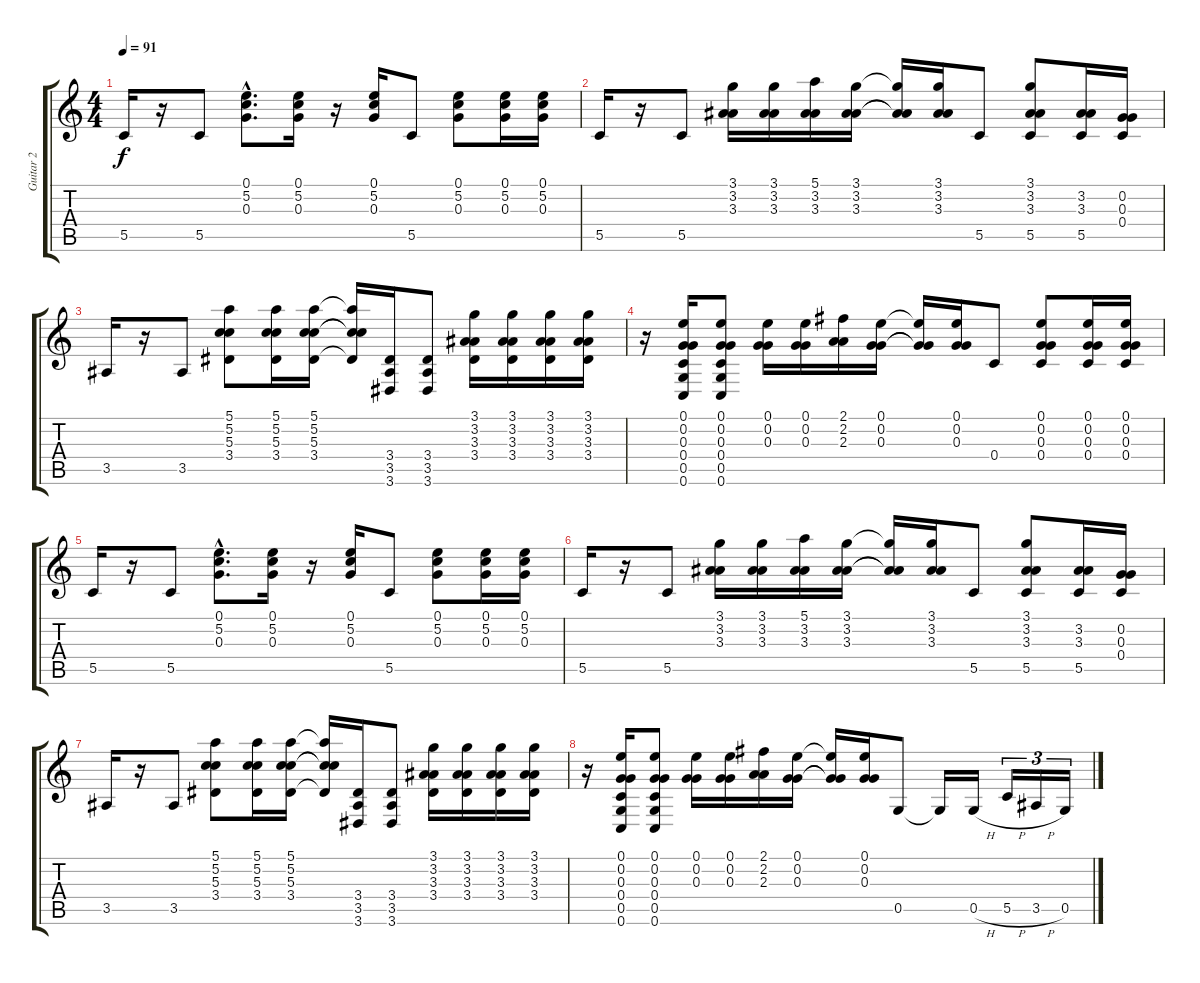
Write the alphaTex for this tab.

\track ("Guitar 2" "Guitar 2") {instrument electricguitarclean}
\staff {score tabs}
\tuning (E4 G3 G3 C3 G2 C2) {hide}
\ts (4 4)
\tempo 91
\clef g2
\ks c
5.5.16{dy f} r.16 5.5.8 (0.1{hac} 5.2{hac} 0.3{hac}).8{d} (0.1 5.2 0.3).16 r.16 (0.1 5.2 0.3).16 5.5.8 (0.1 5.2 0.3).8 (0.1 5.2 0.3).16 (0.1 5.2 0.3).16 |
5.5.16 r.16 5.5.8 (3.1 3.2 3.3).16 (3.1 3.2 3.3).16 (5.1 3.2 3.3).16 (3.1 3.2 3.3).16 (3.1{t} 3.2{t} 3.3{t}).16 (3.1 3.2 3.3).16 5.5.8 (3.1 3.2 3.3 5.5).8 (3.2 3.3 5.5).16 (0.2 0.3 0.4).16 |
3.5.16 r.16 3.5.8 (5.1 5.2 5.3 3.4).8 (5.1 5.2 5.3 3.4).16 (5.1 5.2 5.3 3.4).16 (5.1{t} 5.2{t} 5.3{t} 3.4{t}).16 (3.4 3.5 3.6).16 (3.4 3.5 3.6).8 (3.1 3.2 3.3 3.4).16 (3.1 3.2 3.3 3.4).16 (3.1 3.2 3.3 3.4).16 (3.1 3.2 3.3 3.4).16 |
r.16 (0.1 0.2 0.3 0.4 0.5 0.6).16 (0.1 0.2 0.3 0.4 0.5 0.6).8 (0.1 0.2 0.3).16 (0.1 0.2 0.3).16 (2.1 2.2 2.3).16 (0.1 0.2 0.3).16 (0.1{t} 0.2{t} 0.3{t}).16 (0.1 0.2 0.3).16 0.4.8 (0.1 0.2 0.3 0.4).8 (0.1 0.2 0.3 0.4).16 (0.1 0.2 0.3 0.4).16 |
5.5.16 r.16 5.5.8 (0.1{hac} 5.2{hac} 0.3{hac}).8{d} (0.1 5.2 0.3).16 r.16 (0.1 5.2 0.3).16 5.5.8 (0.1 5.2 0.3).8 (0.1 5.2 0.3).16 (0.1 5.2 0.3).16 |
5.5.16 r.16 5.5.8 (3.1 3.2 3.3).16 (3.1 3.2 3.3).16 (5.1 3.2 3.3).16 (3.1 3.2 3.3).16 (3.1{t} 3.2{t} 3.3{t}).16 (3.1 3.2 3.3).16 5.5.8 (3.1 3.2 3.3 5.5).8 (3.2 3.3 5.5).16 (0.2 0.3 0.4).16 |
3.5.16 r.16 3.5.8 (5.1 5.2 5.3 3.4).8 (5.1 5.2 5.3 3.4).16 (5.1 5.2 5.3 3.4).16 (5.1{t} 5.2{t} 5.3{t} 3.4{t}).16 (3.4 3.5 3.6).16 (3.4 3.5 3.6).8 (3.1 3.2 3.3 3.4).16 (3.1 3.2 3.3 3.4).16 (3.1 3.2 3.3 3.4).16 (3.1 3.2 3.3 3.4).16 |
r.16 (0.1 0.2 0.3 0.4 0.5 0.6).16 (0.1 0.2 0.3 0.4 0.5 0.6).8 (0.1 0.2 0.3).16 (0.1 0.2 0.3).16 (2.1 2.2 2.3).16 (0.1 0.2 0.3).16 (0.1{t} 0.2{t} 0.3{t}).16 (0.1 0.2 0.3).16 0.5.8 0.5{t}.16 0.5{h}.16 5.5{h}.16{tu (3 2)} 3.5{h}.16{tu (3 2)} 0.5.16{tu (3 2)}
